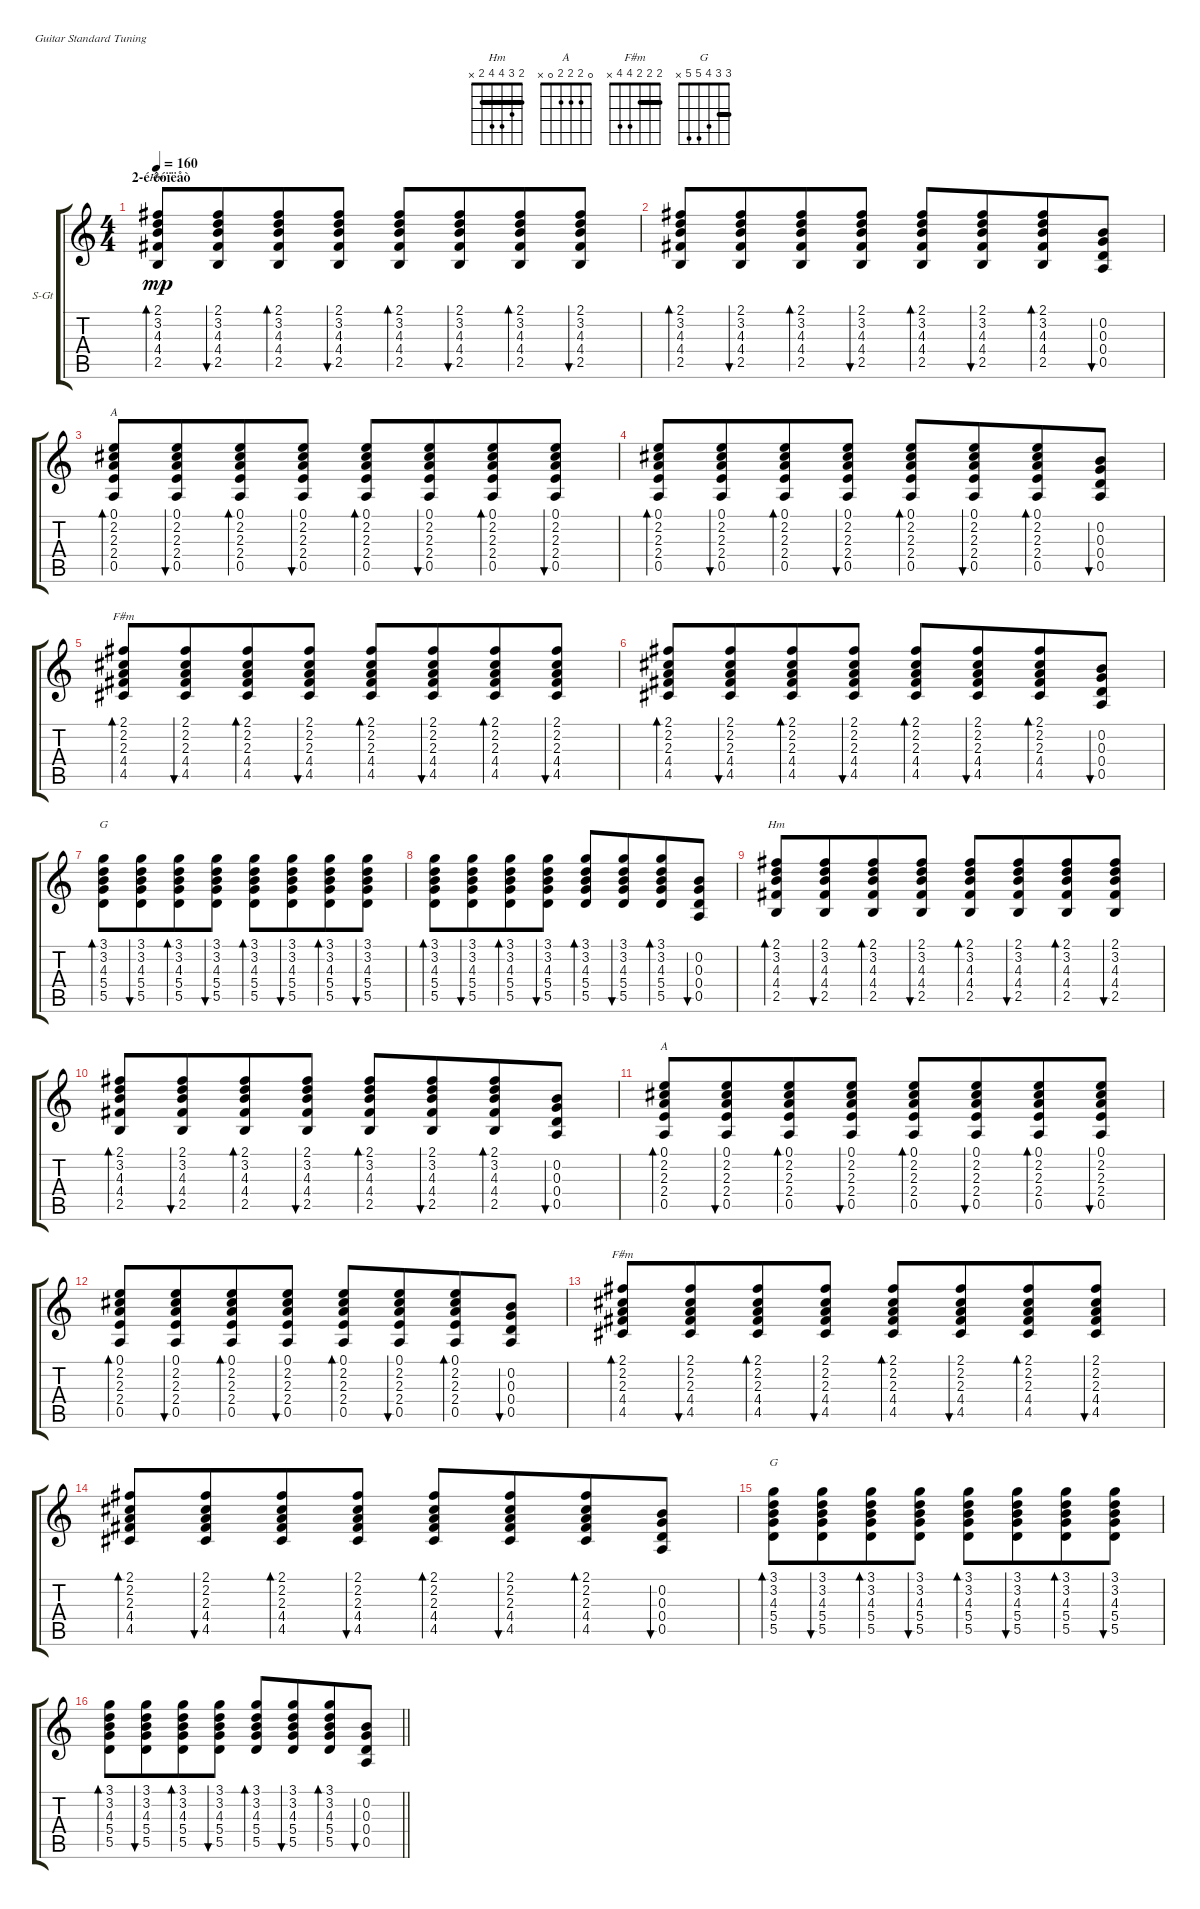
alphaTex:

\bracketExtendMode groupsimilarinstruments
\firstSystemTrackNameOrientation horizontal
\otherSystemsTrackNameOrientation horizontal
\track ("Цой" "S-Gt") {instrument acousticguitarsteel}
\staff {score tabs}
\tuning (E4 B3 G3 D3 A2 E2)
\chord ("Hm" 2 3 4 4 2 x) {barre 2}
\chord ("A" 0 2 2 2 0 x)
\chord ("F#m" 2 2 2 4 4 x) {barre (2 2)}
\chord ("G" 3 3 4 5 5 x) {barre 3}
\ts (4 4)
\section ("" "2-é êóïëåò")
\tempo 160
\clef g2
\ks c
(2.1 3.2 4.3 4.4 2.5).8{bd 60 ch "Hm" dy mp} (2.1 3.2 4.3 4.4 2.5).8{bu 60 beam merge} (2.1 3.2 4.3 4.4 2.5).8{bd 60} (2.1 3.2 4.3 4.4 2.5).8{bu 60} (2.1 3.2 4.3 4.4 2.5).8{bd 60} (2.1 3.2 4.3 4.4 2.5).8{bu 60 beam merge} (2.1 3.2 4.3 4.4 2.5).8{bd 60} (2.1 3.2 4.3 4.4 2.5).8{bu 60} |
(2.1 3.2 4.3 4.4 2.5).8{bd 60} (2.1 3.2 4.3 4.4 2.5).8{bu 60 beam merge} (2.1 3.2 4.3 4.4 2.5).8{bd 60} (2.1 3.2 4.3 4.4 2.5).8{bu 60} (2.1 3.2 4.3 4.4 2.5).8{bd 60} (2.1 3.2 4.3 4.4 2.5).8{bu 60 beam merge} (2.1 3.2 4.3 4.4 2.5).8{bd 60} (0.2 0.3 0.4 0.5).8{bu 60} |
(0.1 2.2 2.3 2.4 0.5).8{bd 60 ch "A"} (0.1 2.2 2.3 2.4 0.5).8{bu 60 beam merge} (0.1 2.2 2.3 2.4 0.5).8{bd 60} (0.1 2.2 2.3 2.4 0.5).8{bu 60} (0.1 2.2 2.3 2.4 0.5).8{bd 60} (0.1 2.2 2.3 2.4 0.5).8{bu 60 beam merge} (0.1 2.2 2.3 2.4 0.5).8{bd 60} (0.1 2.2 2.3 2.4 0.5).8{bu 60} |
(0.1 2.2 2.3 2.4 0.5).8{bd 60} (0.1 2.2 2.3 2.4 0.5).8{bu 60 beam merge} (0.1 2.2 2.3 2.4 0.5).8{bd 60} (0.1 2.2 2.3 2.4 0.5).8{bu 60} (0.1 2.2 2.3 2.4 0.5).8{bd 60} (0.1 2.2 2.3 2.4 0.5).8{bu 60 beam merge} (0.1 2.2 2.3 2.4 0.5).8{bd 60} (0.2 0.3 0.4 0.5).8{bu 60} |
(2.1 2.2 2.3 4.4 4.5).8{bd 60 ch "F#m"} (2.1 2.2 2.3 4.4 4.5).8{bu 60 beam merge} (2.1 2.2 2.3 4.4 4.5).8{bd 60} (2.1 2.2 2.3 4.4 4.5).8{bu 60} (2.1 2.2 2.3 4.4 4.5).8{bd 60} (2.1 2.2 2.3 4.4 4.5).8{bu 60 beam merge} (2.1 2.2 2.3 4.4 4.5).8{bd 60} (2.1 2.2 2.3 4.4 4.5).8{bu 60} |
(2.1 2.2 2.3 4.4 4.5).8{bd 60} (2.1 2.2 2.3 4.4 4.5).8{bu 60 beam merge} (2.1 2.2 2.3 4.4 4.5).8{bd 60} (2.1 2.2 2.3 4.4 4.5).8{bu 60} (2.1 2.2 2.3 4.4 4.5).8{bd 60} (2.1 2.2 2.3 4.4 4.5).8{bu 60 beam merge} (2.1 2.2 2.3 4.4 4.5).8{bd 60} (0.2 0.3 0.4 0.5).8{bu 60} |
(3.1 3.2 4.3 5.4 5.5).8{bd 60 ch "G"} (3.1 3.2 4.3 5.4 5.5).8{bu 60 beam merge} (3.1 3.2 4.3 5.4 5.5).8{bd 60} (3.1 3.2 4.3 5.4 5.5).8{bu 60} (3.1 3.2 4.3 5.4 5.5).8{bd 60} (3.1 3.2 4.3 5.4 5.5).8{bu 60 beam merge} (3.1 3.2 4.3 5.4 5.5).8{bd 60} (3.1 3.2 4.3 5.4 5.5).8{bu 60} |
(3.1 3.2 4.3 5.4 5.5).8{bd 60} (3.1 3.2 4.3 5.4 5.5).8{bu 60 beam merge} (3.1 3.2 4.3 5.4 5.5).8{bd 60} (3.1 3.2 4.3 5.4 5.5).8{bu 60} (3.1 3.2 4.3 5.4 5.5).8{bd 60} (3.1 3.2 4.3 5.4 5.5).8{bu 60 beam merge} (3.1 3.2 4.3 5.4 5.5).8{bd 60} (0.2 0.3 0.4 0.5).8{bu 60} |
(2.1 3.2 4.3 4.4 2.5).8{bd 60 ch "Hm"} (2.1 3.2 4.3 4.4 2.5).8{bu 60 beam merge} (2.1 3.2 4.3 4.4 2.5).8{bd 60} (2.1 3.2 4.3 4.4 2.5).8{bu 60} (2.1 3.2 4.3 4.4 2.5).8{bd 60} (2.1 3.2 4.3 4.4 2.5).8{bu 60 beam merge} (2.1 3.2 4.3 4.4 2.5).8{bd 60} (2.1 3.2 4.3 4.4 2.5).8{bu 60} |
(2.1 3.2 4.3 4.4 2.5).8{bd 60} (2.1 3.2 4.3 4.4 2.5).8{bu 60 beam merge} (2.1 3.2 4.3 4.4 2.5).8{bd 60} (2.1 3.2 4.3 4.4 2.5).8{bu 60} (2.1 3.2 4.3 4.4 2.5).8{bd 60} (2.1 3.2 4.3 4.4 2.5).8{bu 60 beam merge} (2.1 3.2 4.3 4.4 2.5).8{bd 60} (0.2 0.3 0.4 0.5).8{bu 60} |
(0.1 2.2 2.3 2.4 0.5).8{bd 60 ch "A"} (0.1 2.2 2.3 2.4 0.5).8{bu 60 beam merge} (0.1 2.2 2.3 2.4 0.5).8{bd 60} (0.1 2.2 2.3 2.4 0.5).8{bu 60} (0.1 2.2 2.3 2.4 0.5).8{bd 60} (0.1 2.2 2.3 2.4 0.5).8{bu 60 beam merge} (0.1 2.2 2.3 2.4 0.5).8{bd 60} (0.1 2.2 2.3 2.4 0.5).8{bu 60} |
(0.1 2.2 2.3 2.4 0.5).8{bd 60} (0.1 2.2 2.3 2.4 0.5).8{bu 60 beam merge} (0.1 2.2 2.3 2.4 0.5).8{bd 60} (0.1 2.2 2.3 2.4 0.5).8{bu 60} (0.1 2.2 2.3 2.4 0.5).8{bd 60} (0.1 2.2 2.3 2.4 0.5).8{bu 60 beam merge} (0.1 2.2 2.3 2.4 0.5).8{bd 60} (0.2 0.3 0.4 0.5).8{bu 60} |
(2.1 2.2 2.3 4.4 4.5).8{bd 60 ch "F#m"} (2.1 2.2 2.3 4.4 4.5).8{bu 60 beam merge} (2.1 2.2 2.3 4.4 4.5).8{bd 60} (2.1 2.2 2.3 4.4 4.5).8{bu 60} (2.1 2.2 2.3 4.4 4.5).8{bd 60} (2.1 2.2 2.3 4.4 4.5).8{bu 60 beam merge} (2.1 2.2 2.3 4.4 4.5).8{bd 60} (2.1 2.2 2.3 4.4 4.5).8{bu 60} |
(2.1 2.2 2.3 4.4 4.5).8{bd 60} (2.1 2.2 2.3 4.4 4.5).8{bu 60 beam merge} (2.1 2.2 2.3 4.4 4.5).8{bd 60} (2.1 2.2 2.3 4.4 4.5).8{bu 60} (2.1 2.2 2.3 4.4 4.5).8{bd 60} (2.1 2.2 2.3 4.4 4.5).8{bu 60 beam merge} (2.1 2.2 2.3 4.4 4.5).8{bd 60} (0.2 0.3 0.4 0.5).8{bu 60} |
(3.1 3.2 4.3 5.4 5.5).8{bd 60 ch "G"} (3.1 3.2 4.3 5.4 5.5).8{bu 60 beam merge} (3.1 3.2 4.3 5.4 5.5).8{bd 60} (3.1 3.2 4.3 5.4 5.5).8{bu 60} (3.1 3.2 4.3 5.4 5.5).8{bd 60} (3.1 3.2 4.3 5.4 5.5).8{bu 60 beam merge} (3.1 3.2 4.3 5.4 5.5).8{bd 60} (3.1 3.2 4.3 5.4 5.5).8{bu 60} |
\barLineRight lightlight
(3.1 3.2 4.3 5.4 5.5).8{bd 60} (3.1 3.2 4.3 5.4 5.5).8{bu 60 beam merge} (3.1 3.2 4.3 5.4 5.5).8{bd 60} (3.1 3.2 4.3 5.4 5.5).8{bu 60} (3.1 3.2 4.3 5.4 5.5).8{bd 60} (3.1 3.2 4.3 5.4 5.5).8{bu 60 beam merge} (3.1 3.2 4.3 5.4 5.5).8{bd 60} (0.2 0.3 0.4 0.5).8{bu 60}
